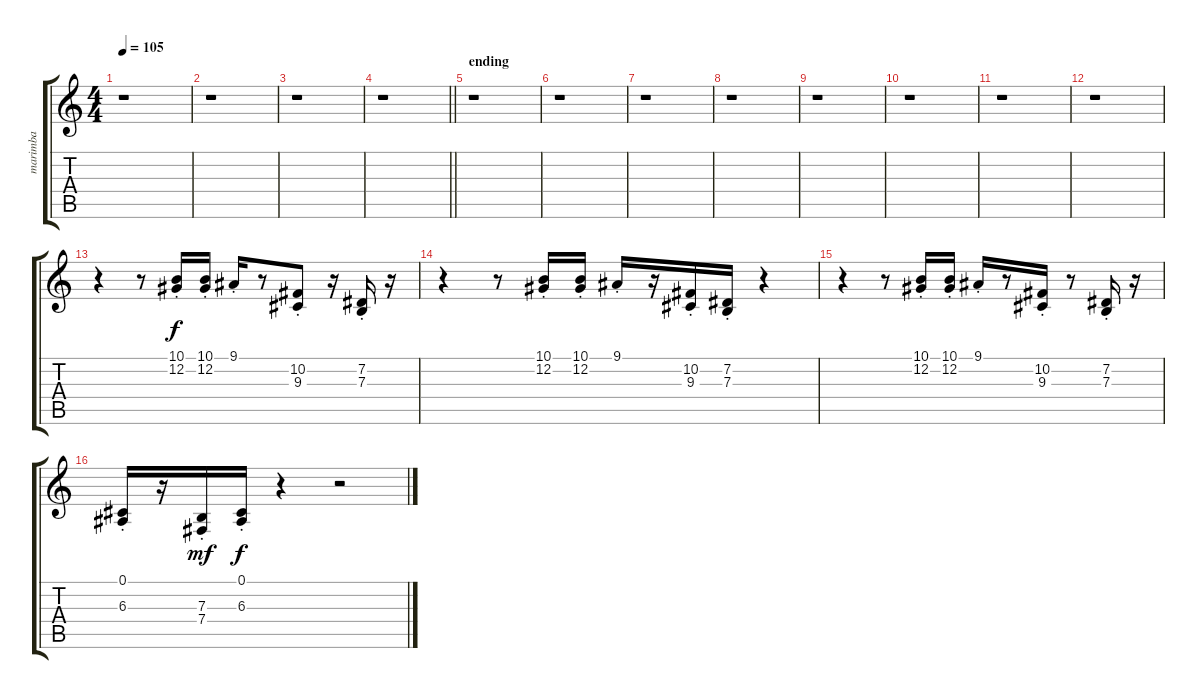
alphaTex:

\track ("marimba" "marimba") {instrument marimba}
\staff {score tabs}
\tuning (Db4 Ab3 E3 B2 Gb2 Db2) {hide}
\ts (4 4)
\tempo 105
\clef g2
\ks c
r.1{dy f} |
r.1 |
r.1 |
\barLineRight lightlight
r.1 |
\section ("" "ending")
r.1 |
r.1 |
r.1 |
r.1 |
r.1 |
r.1 |
r.1 |
r.1 |
r.4 r.8 (10.1{st} 12.2{st}).16 (10.1{st} 12.2{st}).16{balance 8} 9.1{st}.16{balance 10} r.8 (10.2{st} 9.3{st}).8{balance 6} r.16 (7.2{st} 7.3{st}).16{balance 10} r.16 |
r.4 r.8 (10.1{st} 12.2{st}).16{balance 4} (10.1{st} 12.2{st}).16{balance 8} 9.1{st}.16{balance 10} r.16 (10.2{st} 9.3{st}).16{balance 6} (7.2{st} 7.3{st}).16{balance 4} r.4 |
r.4 r.8 (10.1{st} 12.2{st}).16{balance 4} (10.1{st} 12.2{st}).16{balance 8} 9.1{st}.16{balance 12} r.8 (10.2{st} 9.3{st}).16{balance 4} r.8 (7.2{st} 7.3{st}).16{balance 11} r.16 |
(0.1{st} 6.3{st}).16{balance 4} r.16 (7.3{st} 7.4{st}).16{dy mf balance 8} (0.1{st} 6.3{st}).16{dy f balance 12} r.4{balance 4} r.2
